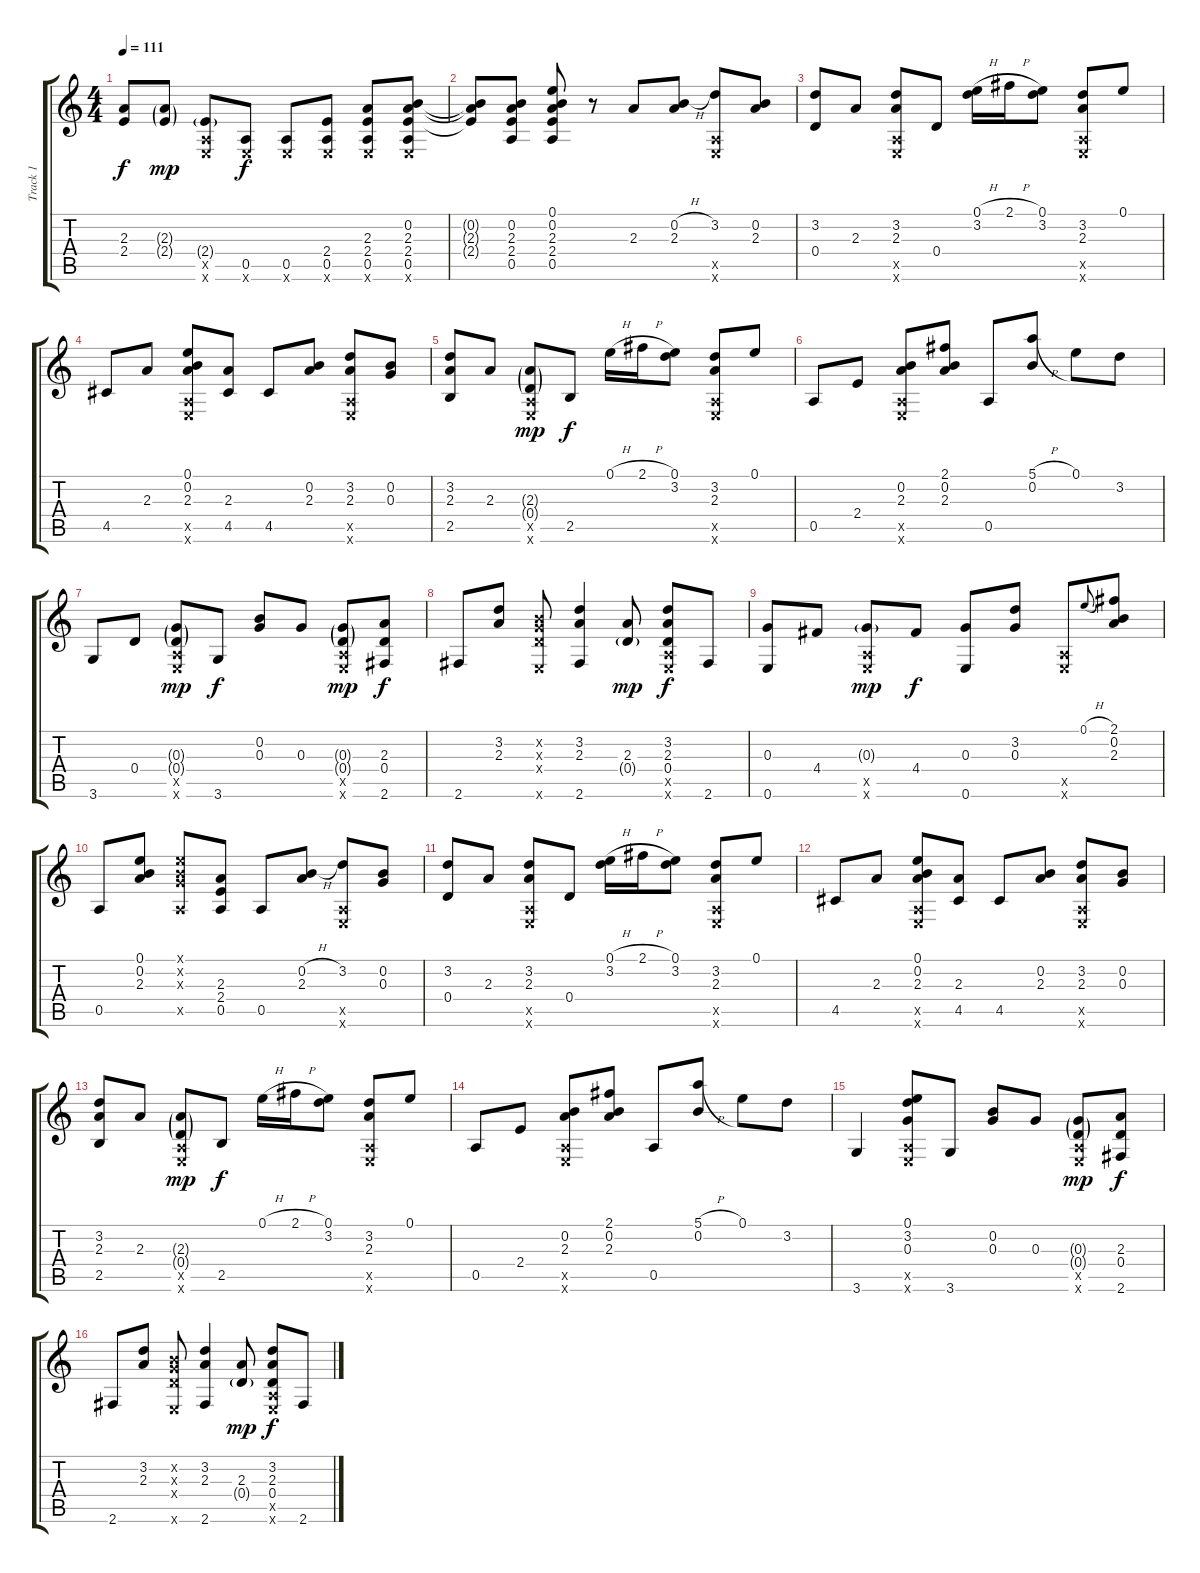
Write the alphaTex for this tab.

\track ("Track 1" "Track 1") {instrument acousticguitarsteel}
\staff {score tabs}
\tuning (E4 B3 G3 D3 A2 E2) {hide}
\ts (4 4)
\tempo 111
\clef g2
\ks c
(2.3{t} 2.4{t}).8{dy f} (2.3{g} 2.4{g}).8{dy mp} (2.4{g} 0.5{x} 0.6{x}).8 (0.5 0.6{x}).8{dy f} (0.5 0.6{x}).8 (2.4 0.5 0.6{x}).8 (2.3 2.4 0.5 0.6{x}).8 (0.2 2.3 2.4 0.5 0.6{x}).8 |
(0.2{t} 2.3{t} 2.4{t}).8 (0.2 2.3 2.4 0.5).8 (0.1 0.2 2.3 2.4 0.5).8 r.8 2.3.8 (0.2{h} 2.3).8 (3.2 0.5{x} 0.6{x}).8 (0.2 2.3).8 |
(3.2 0.4).8 2.3.8 (3.2 2.3 0.5{x} 0.6{x}).8 0.4.8 (0.1{h} 3.2).16 2.1{h}.16 (0.1 3.2).8 (3.2 2.3 0.5{x} 0.6{x}).8 0.1.8 |
4.5.8 2.3.8 (0.1 0.2 2.3 0.5{x} 0.6{x}).8 (2.3 4.5).8 4.5.8 (0.2 2.3).8 (3.2 2.3 0.5{x} 0.6{x}).8 (0.2 0.3).8 |
(3.2 2.3 2.5).8 2.3.8 (2.3{g} 0.4{g} 0.5{x} 0.6{x}).8{dy mp} 2.5.8{dy f} 0.1{h}.16 2.1{h}.16 (0.1 3.2).8 (3.2 2.3 0.5{x} 0.6{x}).8 0.1.8 |
0.5.8 2.4.8 (0.2 2.3 0.5{x} 0.6{x}).8 (2.1 0.2 2.3).8 0.5.8 (5.1{h} 0.2).8 0.1.8 3.2.8 |
3.6.8 0.4.8 (0.3{g} 0.4{g} 0.5{x} 0.6{x}).8{dy mp} 3.6.8{dy f} (0.2 0.3).8 0.3.8 (0.3{g} 0.4{g} 0.5{x} 0.6{x}).8{dy mp} (2.3 0.4 2.6).8{dy f} |
2.6.8 (3.2 2.3).8 (0.2{x} 0.3{x} 0.4{x} 0.6{x}).8 (3.2 2.3 2.6).4 (2.3 0.4{g}).8{dy mp} (3.2 2.3 0.4 0.5{x} 0.6{x}).8{dy f} 2.6.8 |
(0.3 0.6).8 4.4.8 (0.3{g} 0.5{x} 0.6{x}).8{dy mp} 4.4.8{dy f} (0.3 0.6).8 (3.2 0.3).8 (0.5{x} 0.6{x}).8 0.1{h}.8{gr onbeat} (2.1 0.2 2.3).8 |
0.5.8 (0.1 0.2 2.3).8 (0.1{x} 0.2{x} 0.3{x} 0.5{x}).8 (2.3 2.4 0.5).8 0.5.8 (0.2{h} 2.3).8 (3.2 0.5{x} 0.6{x}).8 (0.2 0.3).8 |
(3.2 0.4).8 2.3.8 (3.2 2.3 0.5{x} 0.6{x}).8 0.4.8 (0.1{h} 3.2).16 2.1{h}.16 (0.1 3.2).8 (3.2 2.3 0.5{x} 0.6{x}).8 0.1.8 |
4.5.8 2.3.8 (0.1 0.2 2.3 0.5{x} 0.6{x}).8 (2.3 4.5).8 4.5.8 (0.2 2.3).8 (3.2 2.3 0.5{x} 0.6{x}).8 (0.2 0.3).8 |
(3.2 2.3 2.5).8 2.3.8 (2.3{g} 0.4{g} 0.5{x} 0.6{x}).8{dy mp} 2.5.8{dy f} 0.1{h}.16 2.1{h}.16 (0.1 3.2).8 (3.2 2.3 0.5{x} 0.6{x}).8 0.1.8 |
0.5.8 2.4.8 (0.2 2.3 0.5{x} 0.6{x}).8 (2.1 0.2 2.3).8 0.5.8 (5.1{h} 0.2).8 0.1.8 3.2.8 |
3.6.4 (0.1 3.2 0.3 0.5{x} 0.6{x}).8 3.6.8 (0.2 0.3).8 0.3.8 (0.3{g} 0.4{g} 0.5{x} 0.6{x}).8{dy mp} (2.3 0.4 2.6).8{dy f} |
2.6.8 (3.2 2.3).8 (0.2{x} 0.3{x} 0.4{x} 0.6{x}).8 (3.2 2.3 2.6).4 (2.3 0.4{g}).8{dy mp} (3.2 2.3 0.4 0.5{x} 0.6{x}).8{dy f} 2.6.8
